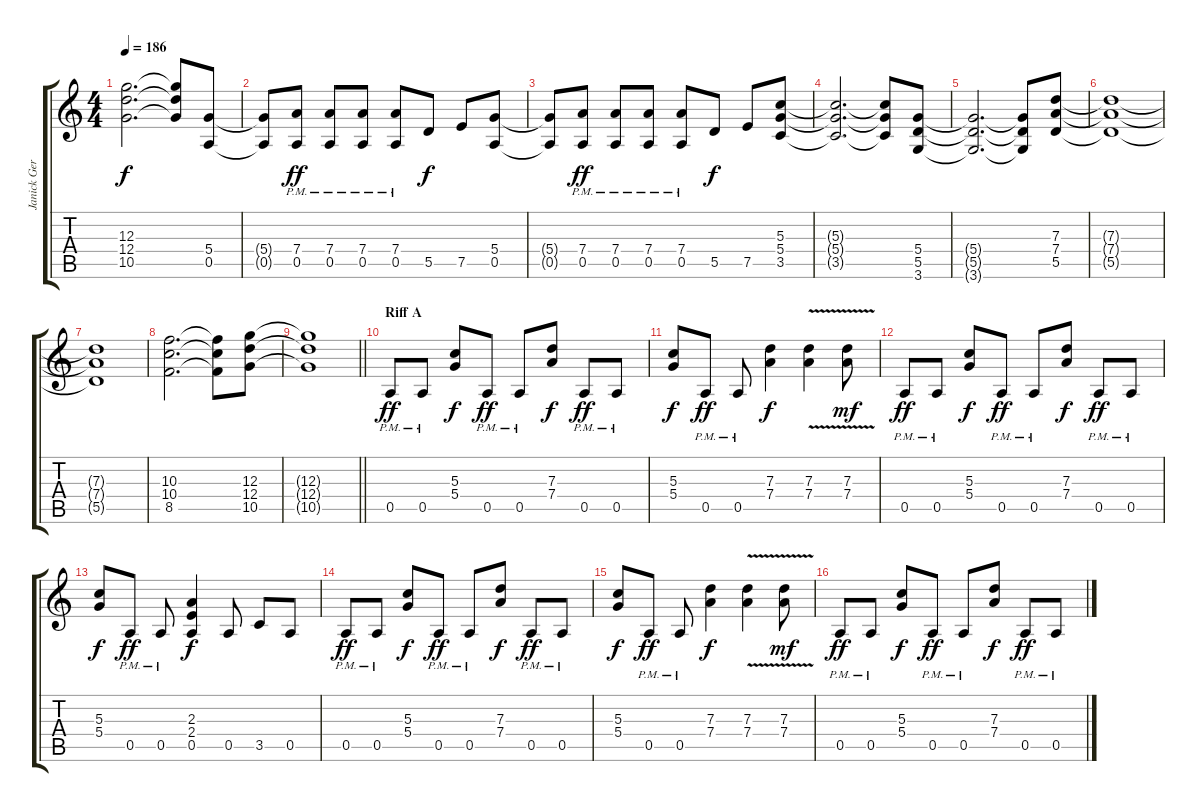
\track ("Janick Gers" "Janick Ger") {instrument distortionguitar}
\staff {score tabs}
\tuning (E4 B3 G3 D3 A2 E2) {hide}
\ts (4 4)
\tempo 186
\clef g2
\ks c
(12.3{t} 12.4{t} 10.5{t}).2{d dy f} (12.3{t} 12.4{t} 10.5{t}).8 (5.4 0.5).8 |
(5.4{t} 0.5{t}).8 (7.4{pm} 0.5{pm}).8{dy ff} (7.4{pm} 0.5{pm}).8 (7.4{pm} 0.5{pm}).8 (7.4{pm} 0.5{pm}).8 5.5.8{dy f} 7.5.8 (5.4 0.5).8 |
(5.4{t} 0.5{t}).8 (7.4{pm} 0.5{pm}).8{dy ff} (7.4{pm} 0.5{pm}).8 (7.4{pm} 0.5{pm}).8 (7.4{pm} 0.5{pm}).8 5.5.8{dy f} 7.5.8 (5.3 5.4 3.5).8 |
(5.3{t} 5.4{t} 3.5{t}).2{d} (5.3{t} 5.4{t} 3.5{t}).8 (5.4 5.5 3.6).8 |
(5.4{t} 5.5{t} 3.6{t}).2{d} (5.4{t} 5.5{t} 3.6{t}).8 (7.3 7.4 5.5).8 |
(7.3{t} 7.4{t} 5.5{t}).1 |
(7.3{t} 7.4{t} 5.5{t}).1 |
(10.3 10.4 8.5).2{d} (10.3{t} 10.4{t} 8.5{t}).8 (12.3 12.4 10.5).8 |
\barLineRight lightlight
(12.3{t} 12.4{t} 10.5{t}).1 |
\section ("" "Riff A")
0.5{pm}.8{dy ff} 0.5{pm}.8 (5.3 5.4).8{dy f} 0.5{pm}.8{dy ff} 0.5{pm}.8 (7.3 7.4).8{dy f} 0.5{pm}.8{dy ff} 0.5{pm}.8 |
(5.3 5.4).8{dy f} 0.5{pm}.8{dy ff} 0.5{pm}.8 (7.3 7.4).4{dy f} (7.3{v} 7.4{v}).4 (7.3{v} 7.4{v}).8{dy mf} |
0.5{pm}.8{dy ff} 0.5{pm}.8 (5.3 5.4).8{dy f} 0.5{pm}.8{dy ff} 0.5{pm}.8 (7.3 7.4).8{dy f} 0.5{pm}.8{dy ff} 0.5{pm}.8 |
(5.3 5.4).8{dy f} 0.5{pm}.8{dy ff} 0.5{pm}.8 (2.3 2.4 0.5).4{dy f} 0.5.8 3.5.8 0.5.8 |
0.5{pm}.8{dy ff} 0.5{pm}.8 (5.3 5.4).8{dy f} 0.5{pm}.8{dy ff} 0.5{pm}.8 (7.3 7.4).8{dy f} 0.5{pm}.8{dy ff} 0.5{pm}.8 |
(5.3 5.4).8{dy f} 0.5{pm}.8{dy ff} 0.5{pm}.8 (7.3 7.4).4{dy f} (7.3{v} 7.4{v}).4 (7.3{v} 7.4{v}).8{dy mf} |
0.5{pm}.8{dy ff} 0.5{pm}.8 (5.3 5.4).8{dy f} 0.5{pm}.8{dy ff} 0.5{pm}.8 (7.3 7.4).8{dy f} 0.5{pm}.8{dy ff} 0.5{pm}.8
